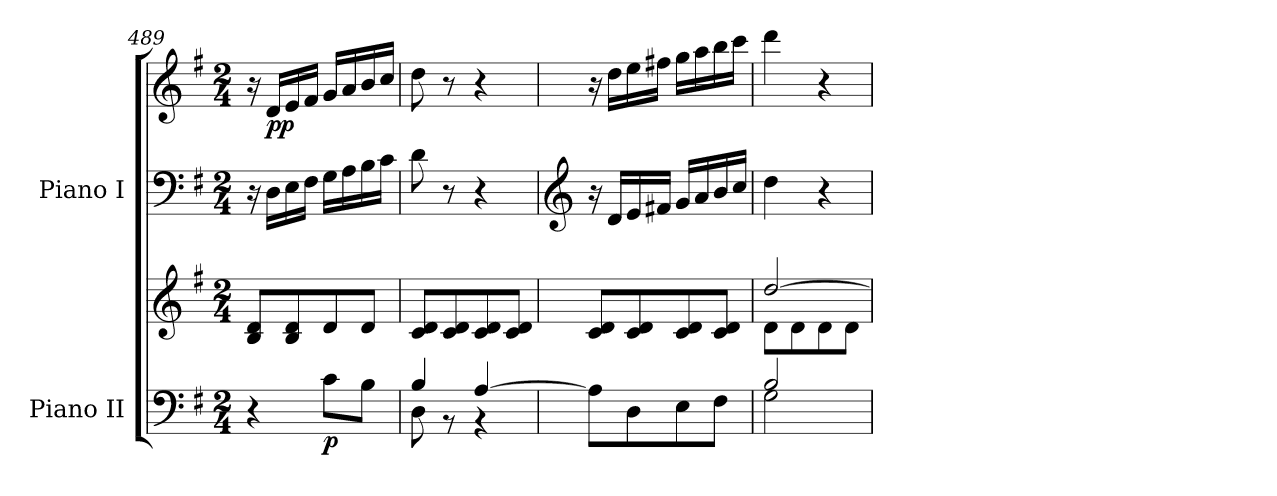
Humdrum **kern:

**kern	**kern	**dynam	**kern	**kern	**dynam
*part2	*part2	*part2	*part1	*part1	*part1
*staff4	*staff3	*staff3/4	*staff2	*staff1	*staff1/2
*I"Piano II	*	*	*I"Piano I	*	*
*I'Pno. II	*	*	*I'Pno. I	*	*
*clefF4	*clefG2	*	*clefF4	*clefG2	*
*k[f#]	*k[f#]	*	*k[f#]	*k[f#]	*
*M2/4	*M2/4	*	*M2/4	*M2/4	*
=489	=489	=489	=489	=489	=489
4r	8B!/ 8d!/L	.	16r	16r	.
!	!	!	!	!	!LO:DY:b
.	.	.	16D\LL	16d/LL	pp
.	8B!/ 8d!/	.	16E\	16e/	.
.	.	.	16F#\JJ	16f#/JJ	.
!	!	!LO:DY:b=2	!	!	!
8c!\L	8d!/	p	16G\LL	16g/LL	.
.	.	.	16A\	16a/	.
8B!\J	8d!/J	.	16B\	16b/	.
.	.	.	16c\JJ	16cc/JJ	.
=490	=490	=490	=490	=490	=490
*^	*	*	*	*	*
4B!/	8D!\	8c!/ 8d!/L	.	8d\	8dd\	.
.	8r	8c!/ 8d!/	.	8r	8r	.
[4A!/	4r	8c!/ 8d!/	.	4r	4r	.
.	.	8c!/ 8d!/J	.	.	.	.
*v	*v	*	*	*	*	*
=491	=491	=491	=491	=491	=491
*	*	*	*clefG2	*	*
8A!\L]	8c!/ 8d!/L	.	16r	16r	.
.	.	.	16d/LL	16dd\LL	.
8D!\	8c!/ 8d!/	.	16e/	16ee\	.
.	.	.	16f#X/JJ	16ff#X\JJ	.
8E!\	8c!/ 8d!/	.	16g/LL	16gg\LL	.
.	.	.	16a/	16aa\	.
8F#!\J	8c!/ 8d!/J	.	16b/	16bb\	.
.	.	.	16cc/JJ	16ccc\JJ	.
=492	=492	=492	=492	=492	=492
*^	*^	*	*	*	*
2B!/	2G!\	[2dd!/	8d!\L	.	4dd\	4ddd\	.
.	.	.	8d!\	.	.	.	.
.	.	.	8d!\	.	4r	4r	.
.	.	.	8d!\J	.	.	.	.
*v	*v	*	*	*	*	*	*
*	*v	*v	*	*	*	*
=	=	=	=	=	=
*-	*-	*-	*-	*-	*-
